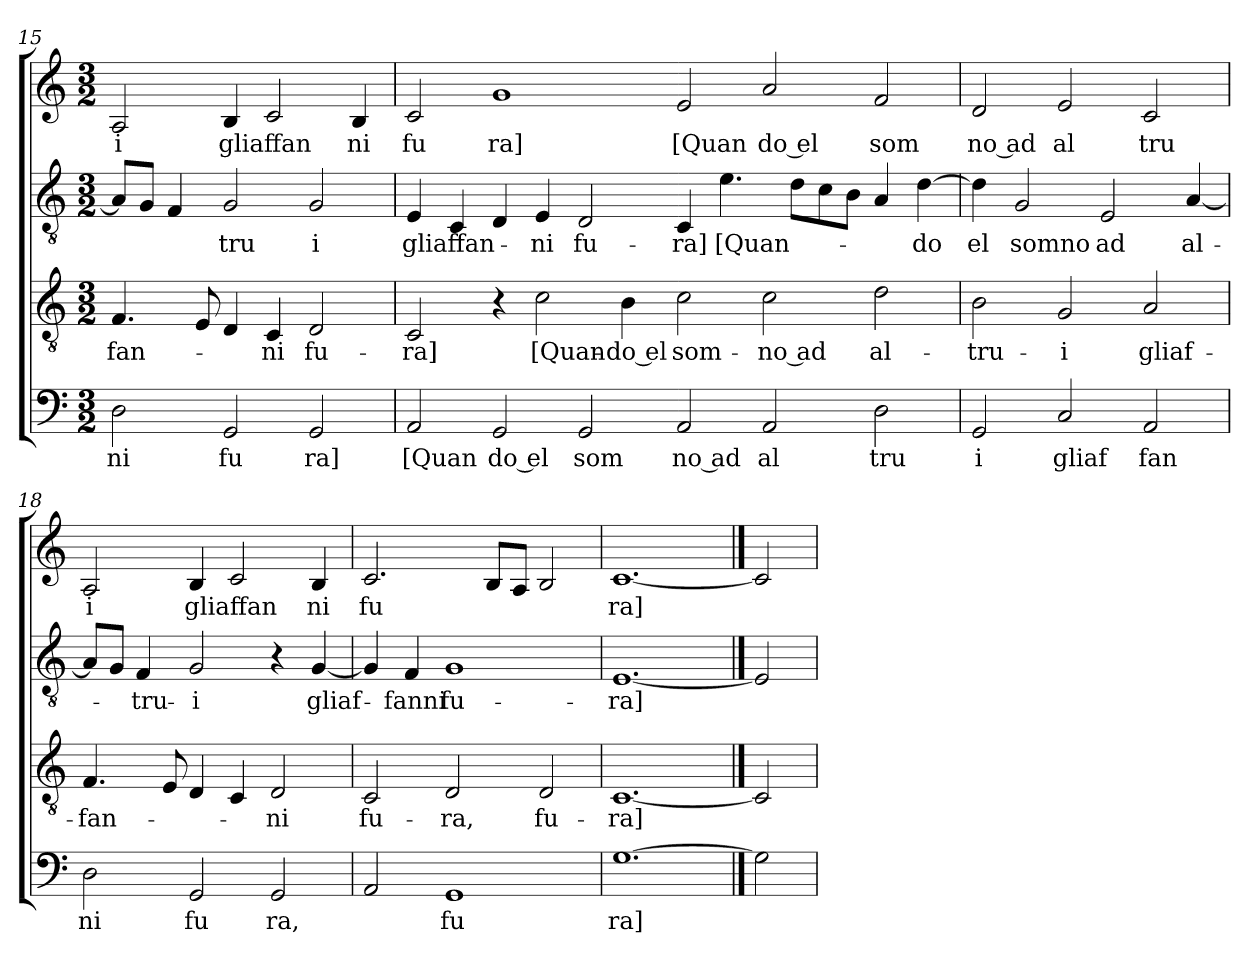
**kern	**text	**kern	**text	**kern	**text	**kern	**text
*part4	*part4	*part3	*part3	*part2	*part2	*part1	*part1
*staff4	*staff4	*staff3	*staff3	*staff2	*staff2	*staff1	*staff1
*clefF4	*	*clefGv2	*	*clefGv2	*	*clefG2	*
*k[]	*	*k[]	*	*k[]	*	*k[]	*
*C:	*	*C:	*	*C:	*	*C:	*
*M3/2	*	*M3/2	*	*M3/2	*	*M3/2	*
=15	=15	=15	=15	=15	=15	=15	=15
!	!LO:LY:b	!	!LO:LY:b	!	!	!	!LO:LY:b
2D\	ni	4.F/	-fan-	8A/L]	.	2A/	i
.	.	.	.	8G/J	.	.	.
.	.	.	.	4F/	.	.	.
.	.	8E/	.	.	.	.	.
!	!LO:LY:b	!	!	!	!LO:LY:b	!	!LO:LY:b
2GG/	fu	4D/	.	2G/	tru	4B/	gliaffan
!	!	!	!LO:LY:b	!	!	!	!
.	.	4C/	-ni	.	.	2c/	.
!	!LO:LY:b	!	!LO:LY:b	!	!LO:LY:b	!	!
2GG/	ra]	2D/	fu-	2G/	i	.	.
!	!	!	!	!	!	!	!LO:LY:b
.	.	.	.	.	.	4B/	ni
!!LO:LB:g=z
=16	=16	=16	=16	=16	=16	=16	=16
!	!LO:LY:b	!	!LO:LY:b	!	!LO:LY:b	!	!LO:LY:b
2AA/	[Quan	2C/	-ra]	4E/	gliaffan-	2c/	fu
.	.	.	.	4C/	.	.	.
!	!LO:LY:b:rj	!	!	!	!	!	!LO:LY:b
2GG/	do el	4r	.	4D/	.	1g	ra]
!	!	!	!LO:LY:b	!	!LO:LY:b	!	!
.	.	2c\	[Quan-	4E/	-ni	.	.
!	!LO:LY:b	!	!	!	!LO:LY:b	!	!
2GG/	som	.	.	2D/	fu-	.	.
!	!	!	!LO:LY:b:rj	!	!	!	!
.	.	4B\	-do el	.	.	.	.
!	!LO:LY:b:rj	!	!LO:LY:b	!	!LO:LY:b	!	!LO:LY:b
2AA/	no ad	2c\	som-	4C/	-ra]	2e/	[Quan
!	!	!	!	!	!LO:LY:b	!	!
.	.	.	.	4.e\	[Quan-	.	.
!	!LO:LY:b	!	!LO:LY:b:rj	!	!	!	!LO:LY:b:rj
2AA/	al	2c\	-no ad	.	.	2a/	do el
.	.	.	.	8d\L	.	.	.
.	.	.	.	8c\	.	.	.
.	.	.	.	8B\J	.	.	.
!	!LO:LY:b	!	!LO:LY:b	!	!	!	!LO:LY:b
2D\	tru	2d\	al-	4A/	.	2f/	som
!	!	!	!	!	!LO:LY:b	!	!
.	.	.	.	[>4d\	-do	.	.
=17	=17	=17	=17	=17	=17	=17	=17
!	!LO:LY:b	!	!LO:LY:b	!	!LO:LY:b:rj	!	!LO:LY:b:rj
2GG/	i	2B\	-tru-	4d\]	el	2d/	no ad
!	!	!	!	!	!LO:LY:b	!	!
.	.	.	.	2G/	somno	.	.
!	!LO:LY:b	!	!LO:LY:b	!	!	!	!LO:LY:b
2C/	gliaf	2G/	-i	.	.	2e/	al
!	!	!	!	!	!LO:LY:b	!	!
.	.	.	.	2E/	ad	.	.
!	!LO:LY:b	!	!LO:LY:b	!	!	!	!LO:LY:b
2AA/	fan	2A/	gliaf-	.	.	2c/	tru
!	!	!	!	!	!LO:LY:b	!	!
.	.	.	.	[<4A/	al-	.	.
=18	=18	=18	=18	=18	=18	=18	=18
!	!LO:LY:b	!	!LO:LY:b	!	!	!	!LO:LY:b
2D\	ni	4.F/	-fan-	8A/L]	.	2A/	i
.	.	.	.	8G/J	.	.	.
!	!	!	!	!	!LO:LY:b	!	!
.	.	.	.	4F/	-tru-	.	.
.	.	8E/	.	.	.	.	.
!	!LO:LY:b	!	!	!	!LO:LY:b	!	!LO:LY:b
2GG/	fu	4D/	.	2G/	-i	4B/	gliaffan
.	.	4C/	.	.	.	2c/	.
!	!LO:LY:b	!	!LO:LY:b	!	!	!	!
2GG/	ra,	2D/	-ni	4r	.	.	.
!	!	!	!	!	!LO:LY:b	!	!LO:LY:b
.	.	.	.	[<4G/	gliaf-	4B/	ni
=19	=19	=19	=19	=19	=19	=19	=19
!	!	!	!LO:LY:b	!	!	!	!LO:LY:b
2AA/	.	2C/	fu-	4G/]	.	2.c/	fu
!	!	!	!	!	!LO:LY:b	!	!
.	.	.	.	4F/	-fanni	.	.
!	!LO:LY:b	!	!LO:LY:b	!	!LO:LY:b	!	!
1GG	fu	2D/	-ra,	1G	fu-	.	.
.	.	.	.	.	.	8B/L	.
.	.	.	.	.	.	8A/J	.
!	!	!	!LO:LY:b	!	!	!	!
.	.	2D/	fu-	.	.	2B/	.
=20	=20	=20	=20	=20	=20	=20	=20
!	!LO:LY:b	!	!LO:LY:b	!	!LO:LY:b	!	!LO:LY:b
[1.G	ra]	[1.C	-ra]	[1.E	-ra]	[1.c	ra]
==21	==21	==21	==21	==21	==21	==21	==21
2G]	.	2C]	.	2E]	.	2c]	.
=	=	=	=	=	=	=	=
*-	*-	*-	*-	*-	*-	*-	*-
